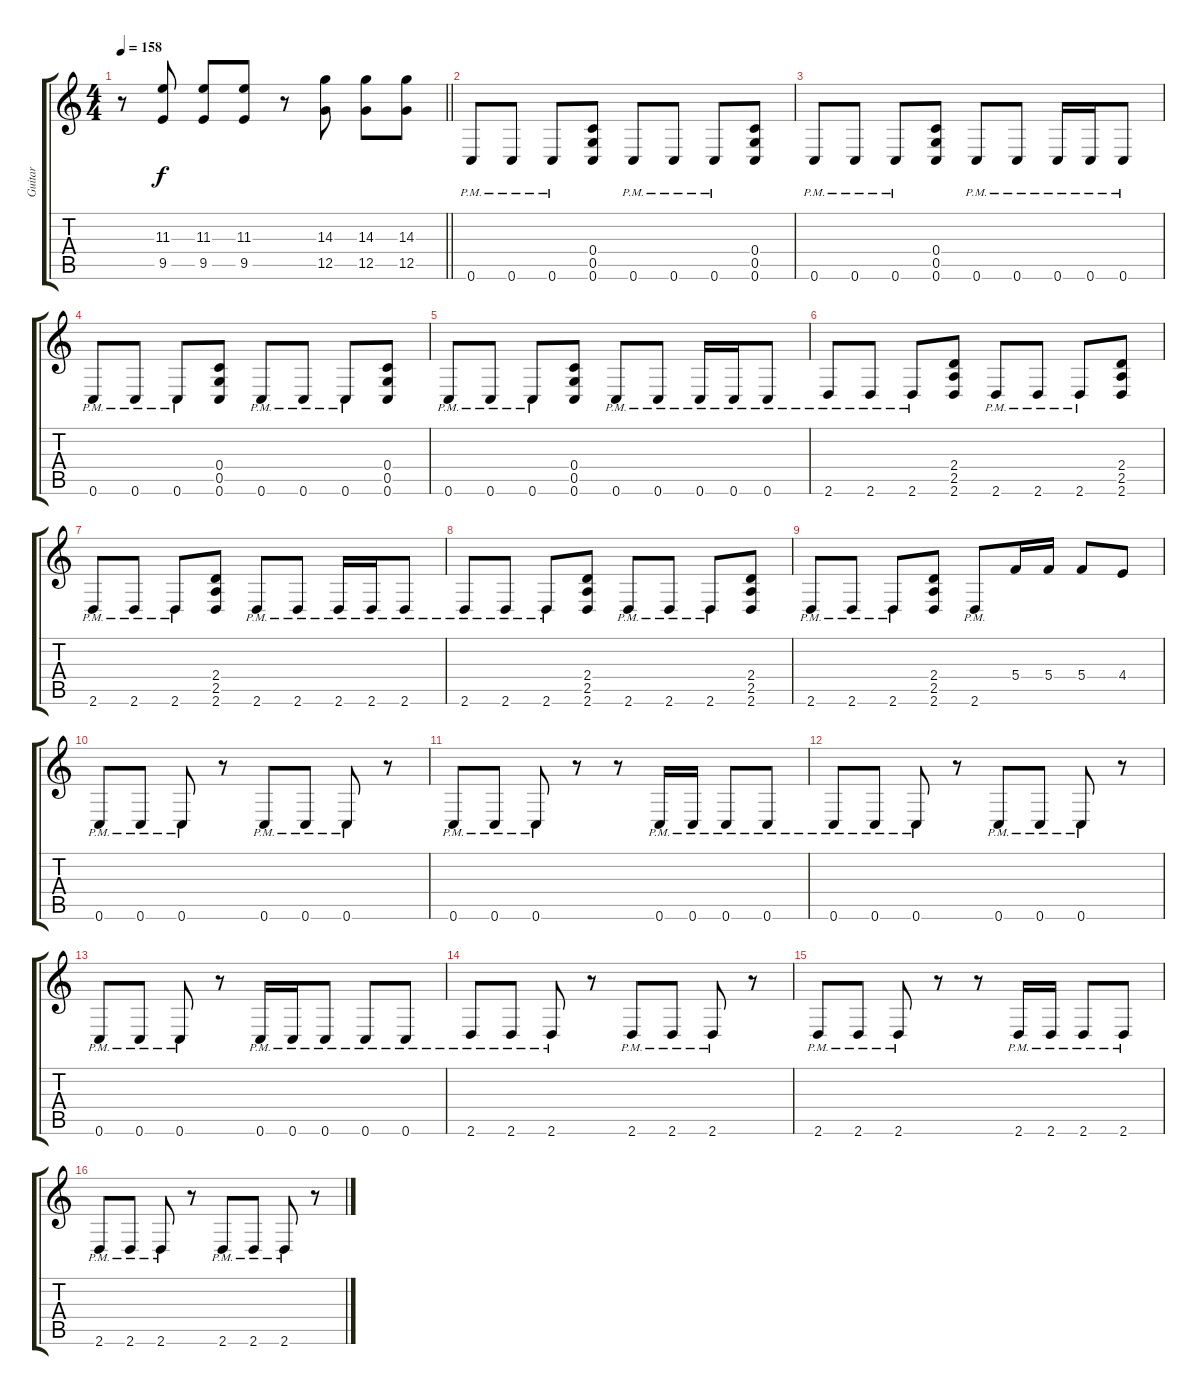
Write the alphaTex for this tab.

\track ("Guitar" "Guitar") {instrument distortionguitar}
\staff {score tabs}
\tuning (D4 A3 F3 C3 G2 C2) {hide}
\ts (4 4)
\tempo 158
\clef g2
\barLineRight lightlight
\ks c
r.8{dy f} (11.3 9.5).8 (11.3 9.5).8 (11.3 9.5).8 r.8 (14.3 12.5).8 (14.3 12.5).8 (14.3 12.5).8 |
\section ("" " ")
0.6{pm}.8 0.6{pm}.8 0.6{pm}.8 (0.4 0.5 0.6).8 0.6{pm}.8 0.6{pm}.8 0.6{pm}.8 (0.4 0.5 0.6).8 |
0.6{pm}.8 0.6{pm}.8 0.6{pm}.8 (0.4 0.5 0.6).8 0.6{pm}.8 0.6{pm}.8 0.6{pm}.16 0.6{pm}.16 0.6{pm}.8 |
0.6{pm}.8 0.6{pm}.8 0.6{pm}.8 (0.4 0.5 0.6).8 0.6{pm}.8 0.6{pm}.8 0.6{pm}.8 (0.4 0.5 0.6).8 |
0.6{pm}.8 0.6{pm}.8 0.6{pm}.8 (0.4 0.5 0.6).8 0.6{pm}.8 0.6{pm}.8 0.6{pm}.16 0.6{pm}.16 0.6{pm}.8 |
2.6{pm}.8 2.6{pm}.8 2.6{pm}.8 (2.4 2.5 2.6).8 2.6{pm}.8 2.6{pm}.8 2.6{pm}.8 (2.4 2.5 2.6).8 |
2.6{pm}.8 2.6{pm}.8 2.6{pm}.8 (2.4 2.5 2.6).8 2.6{pm}.8 2.6{pm}.8 2.6{pm}.16 2.6{pm}.16 2.6{pm}.8 |
2.6{pm}.8 2.6{pm}.8 2.6{pm}.8 (2.4 2.5 2.6).8 2.6{pm}.8 2.6{pm}.8 2.6{pm}.8 (2.4 2.5 2.6).8 |
2.6{pm}.8 2.6{pm}.8 2.6{pm}.8 (2.4 2.5 2.6).8 2.6{pm}.8 5.4.16 5.4.16 5.4.8 4.4.8 |
0.6{pm}.8 0.6{pm}.8 0.6{pm}.8 r.8 0.6{pm}.8 0.6{pm}.8 0.6{pm}.8 r.8 |
0.6{pm}.8 0.6{pm}.8 0.6{pm}.8 r.8 r.8 0.6{pm}.16 0.6{pm}.16 0.6{pm}.8 0.6{pm}.8 |
0.6{pm}.8 0.6{pm}.8 0.6{pm}.8 r.8 0.6{pm}.8 0.6{pm}.8 0.6{pm}.8 r.8 |
0.6{pm}.8 0.6{pm}.8 0.6{pm}.8 r.8 0.6{pm}.16 0.6{pm}.16 0.6{pm}.8 0.6{pm}.8 0.6{pm}.8 |
2.6{pm}.8 2.6{pm}.8 2.6{pm}.8 r.8 2.6{pm}.8 2.6{pm}.8 2.6{pm}.8 r.8 |
2.6{pm}.8 2.6{pm}.8 2.6{pm}.8 r.8 r.8 2.6{pm}.16 2.6{pm}.16 2.6{pm}.8 2.6{pm}.8 |
2.6{pm}.8 2.6{pm}.8 2.6{pm}.8 r.8 2.6{pm}.8 2.6{pm}.8 2.6{pm}.8 r.8
